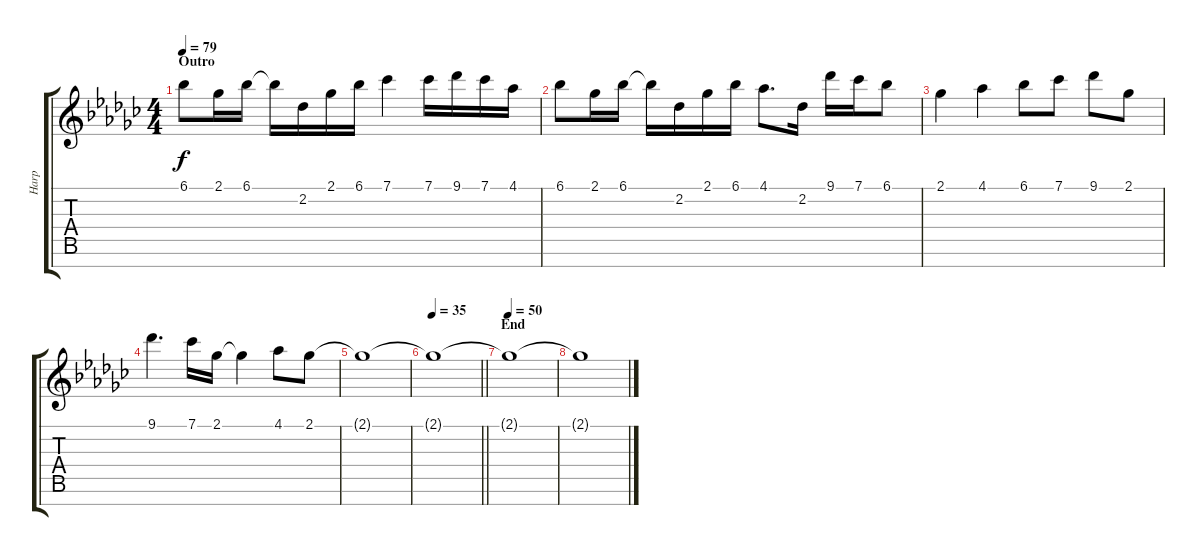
\track ("Harp" "Harp") {instrument orchestralharp}
\staff {score tabs}
\tuning (E5 B4 G4 D4 A3 E3 B2) {hide}
\ts (4 4)
\section ("" "Outro")
\tempo 79
\clef g2
\ks gb
6.1.8{dy f} 2.1.16 6.1.16 6.1{t}.16 2.2.16 2.1.16 6.1.16 7.1.4 7.1.16 9.1.16 7.1.16 4.1.16 |
6.1.8 2.1.16 6.1.16 6.1{t}.16 2.2.16 2.1.16 6.1.16 4.1.8{d} 2.2.16 9.1.16 7.1.16 6.1.8 |
2.1.4 4.1.4 6.1.8 7.1.8 9.1.8 2.1.8 |
9.1.4{d} 7.1.16 2.1.16 2.1{t}.4 4.1.8 2.1.8 |
2.1{t}.1{volume 0} |
\tempo 35
\barLineRight lightlight
2.1{t}.1 |
\section ("" "End")
\tempo 50
2.1{t}.1 |
2.1{t}.1
